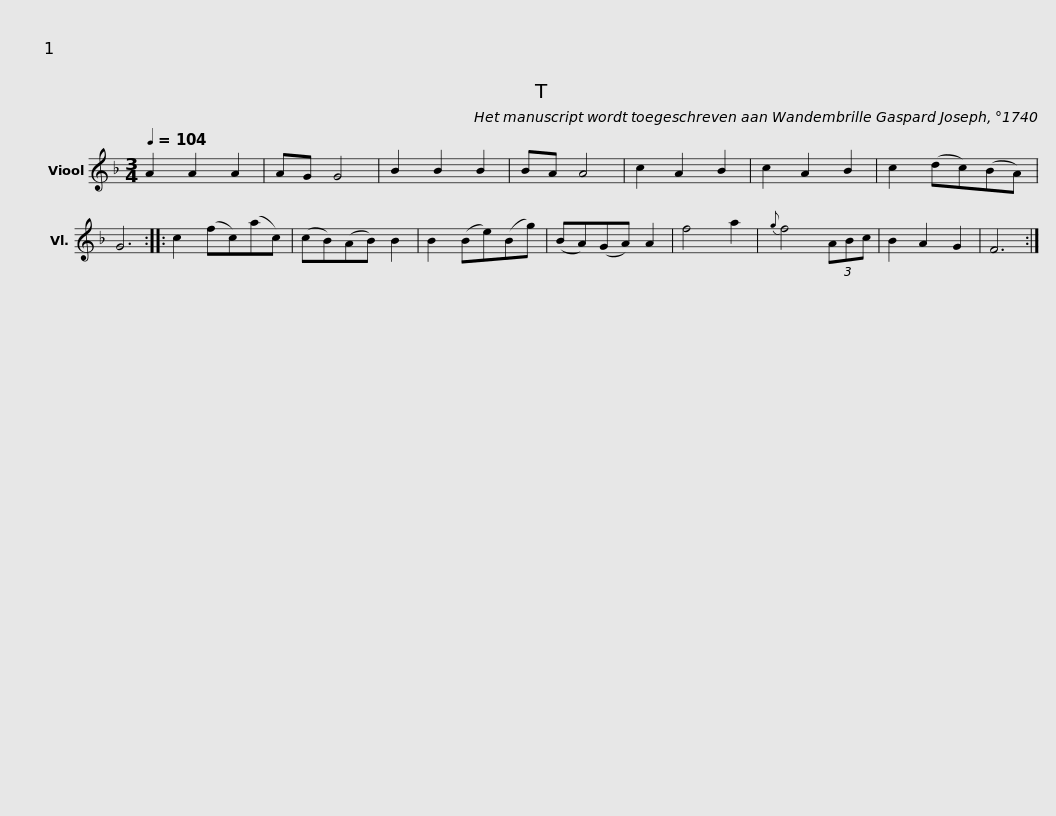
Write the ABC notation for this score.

X:1
L:1/8
Q:1/4=104
M:3/4
I:linebreak $
K:F
V:1 treble
V:1
 A2 A2 A2 | AG G4 | B2 B2 B2 | BA A4 | c2 A2 B2 | %5
 c2 A2 B2 | c2 (dc)(BA) | G6 ::$ c2 (fc)(ac) | (cB)(AB) B2 | %10
 B2 (Be)(Bg) | (BA)(GA) A2 | f4 a2 |{g} f4 (3ABc | B2 A2 G2 | %15
 F6 :| %16
